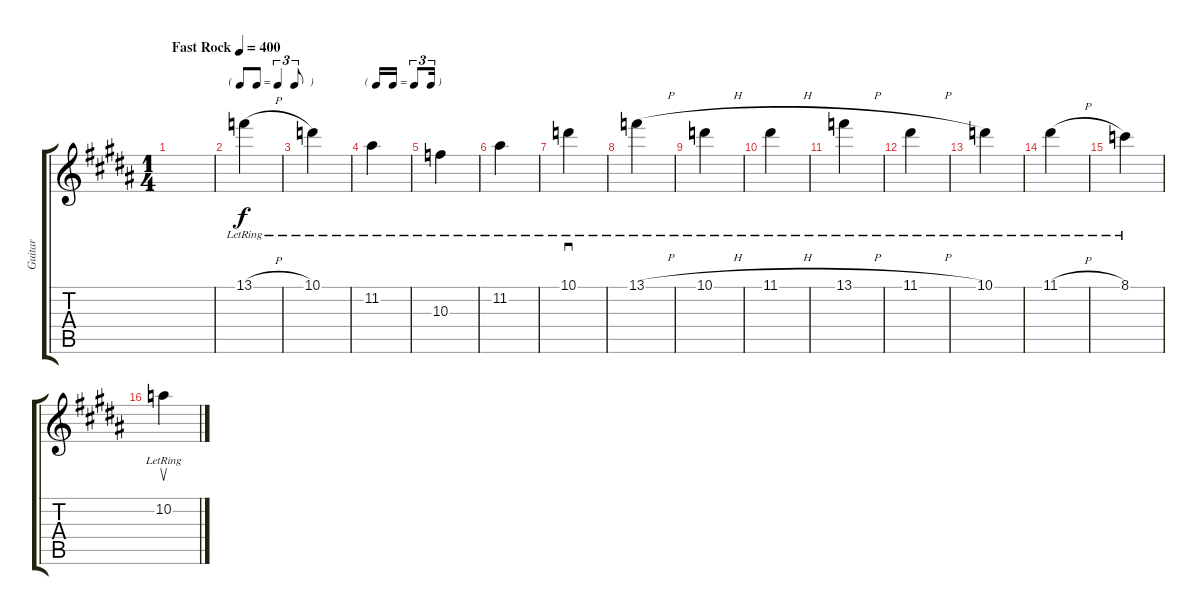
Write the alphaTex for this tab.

\track ("Guitar" "Guitar") {instrument distortionguitar}
\staff {score tabs}
\tuning (E4 B3 G3 D3 A2 E2) {hide}
\ts (1 4)
\tempo (400 "Fast Rock")
\clef g2
\ks b
|
\tf triplet8th
13.1{h lr}.4 |
10.1{lr}.4 |
\tf triplet16th
11.2{lr}.4 |
10.3{lr}.4 |
11.2{lr}.4 |
10.1{lr}.4{sd} |
13.1{h lr}.4 |
10.1{h lr}.4 |
11.1{h lr}.4 |
13.1{h lr}.4 |
11.1{h lr}.4 |
10.1{lr}.4 |
11.1{h lr}.4 |
8.1{lr}.4 |
10.2{lr}.4{su}
